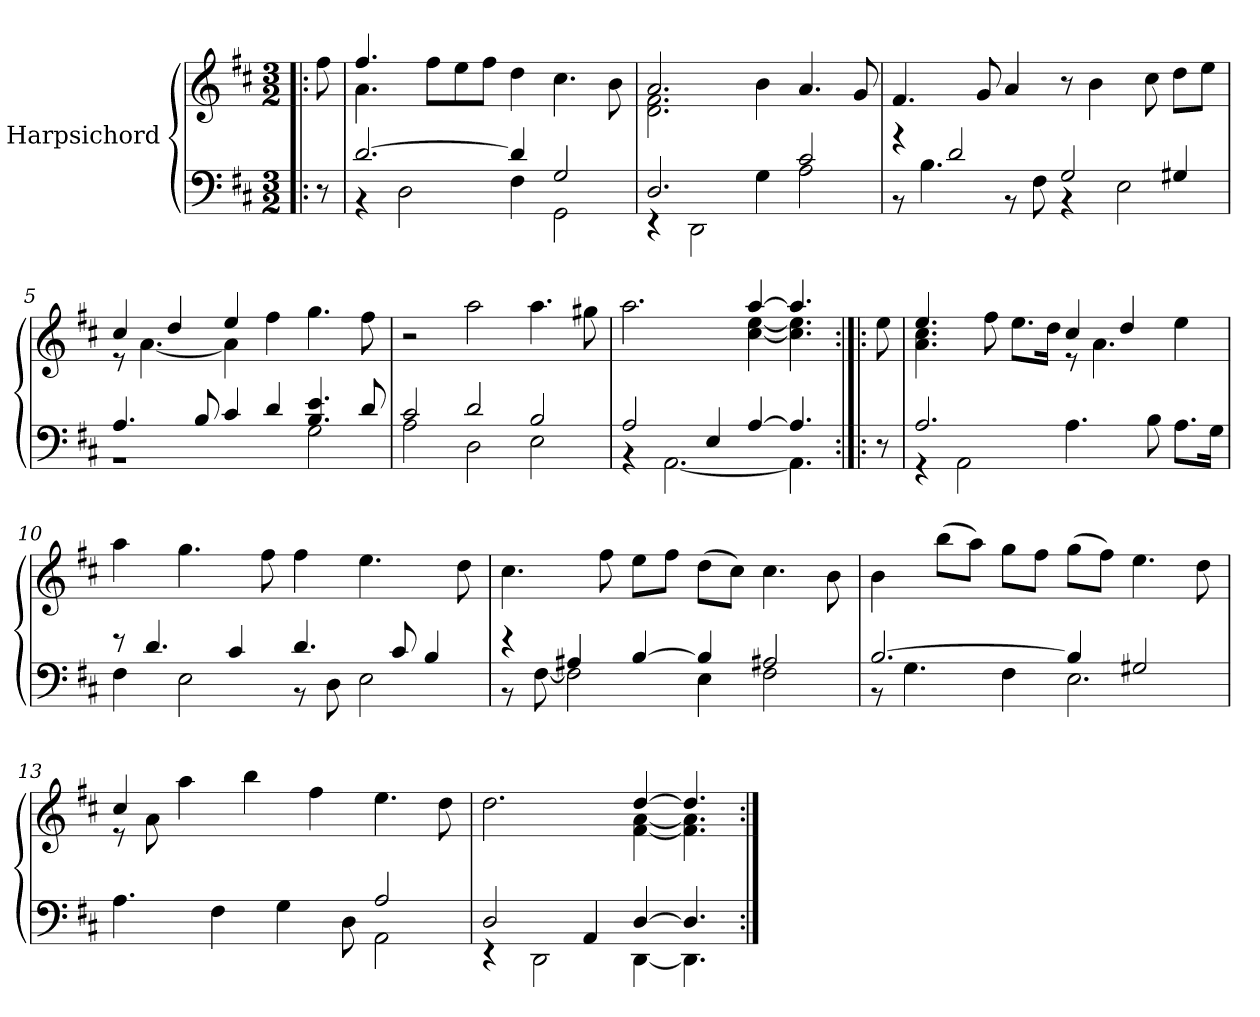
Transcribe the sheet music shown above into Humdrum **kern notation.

**kern	**kern
*part1	*part1
*staff2	*staff1
*I"Harpsichord	*
*clefF4	*clefG2
*k[f#c#]	*k[f#c#]
*M3/2	*M3/2
=1!|:	=1!|:
8r	8ff#\
=2	=2
*^	*^
[2.d/	4r	4.ff#/	4.a\
.	2D\	.	.
.	.	8ff#\L	8ryy
.	.	8ee\	1ryy
.	.	8ff#\J	.
4d/]	4F#\	4dd\	.
2G/	2GG\	4.cc#\	.
.	.	8b\	.
=3	=3	=3	=3
2.D/	4r	2.a/	2.d\ 2.f#\
.	2DD\	.	.
4G\	4ryy	4b\	4ryy
2c#/	2A\	4.a/	2ryy
.	.	8g/	.
*	*	*v	*v
=4	=4	=4
4r	8r	4.f#/
.	4.B\	.
2d/	.	.
.	.	8g/
.	8r	4a/
.	8F#\	.
2G/	4r	8r
.	.	4b\
.	2E\	.
.	.	8cc#\
4G#X/	.	8dd\L
.	.	8ee\J
!!LO:LB:g=z
=5	=5	=5
*	*	*^
4.A/	1r	4cc#/	8r
.	.	.	[4.a\
.	.	4dd/	.
8B/	.	.	.
4c#/	.	4ee/	4a\]
4d/	.	4ff#\	4ryy
4.B/ 4.e/	2G\	4.gg\	2ryy
8d/	.	8ff#\	.
*	*	*v	*v
=6	=6	=6
2c#/	2A\	2r
2d/	2D\	2aa\
2B/	2E\	4.aa\
.	.	8gg#X\
=7	=7	=7
*	*	*^
2A/	4r	2.aa\	2.ryy
.	[2.AA\	.	.
4E/	.	.	.
[4A/	.	[4aa/	[4cc#\ [4ee\
4.A/]	4.AA\]	4.aa/]	4.cc#\] 4.ee\]
*v	*v	*	*
*	*v	*v
!!LO:LB:g=z
=8:|!|:	=8:|!|:
8r	8ee\
=9	=9
*^	*^
2.A/	4r	4.ee/	4.a\ 4.cc#\
.	2AA\	.	.
.	.	8ff#\	8ryy
.	.	8.ee\L	4ryy
.	.	16dd\Jk	.
4.A\	4ryy	4cc#/	8r
.	.	.	4.a\
.	2ryy	4dd/	.
8B\	.	.	.
8.A\L	.	4ee\	4ryy
16G\Jk	.	.	.
*	*	*v	*v
=10	=10	=10
8r	4F#\	4aa\
4.d/	.	.
.	2E\	4.gg\
4c#/	.	.
.	.	8ff#\
4.d/	8r	4ff#\
.	8D\	.
.	2E\	4.ee\
8c#/	.	.
4B/	.	.
.	.	8dd\
=11	=11	=11
4r	8r	4.cc#\
.	[8F#\	.
4A#X/	2F#\]	.
.	.	8ff#\
[4B/	.	8ee\L
.	.	8ff#\J
4B/]	4E\	(8dd\L
.	.	8cc#\J)
2A#X/	2F#\	4.cc#\
.	.	8b\
!!LO:LB:g=z
=12	=12	=12
[2.B/	8r	4b\
.	4.G\	.
.	.	(8bb\L
.	.	8aa\J)
.	4F#\	8gg\L
.	.	8ff#\J
4B/]	2.E\	(8gg\L
.	.	8ff#\J)
2G#X/	.	4.ee\
.	.	8dd\
=13	=13	=13
*	*	*^
4.A\	1ryy	4cc#/	8r
.	.	.	8a\
.	.	4aa\	4ryy
4F#\	.	.	.
.	.	4bb\	1ryy
4G\	.	.	.
.	.	4ff#\	.
8D\	.	.	.
2A/	2AA\	4.ee\	.
.	.	8dd\	.
=14	=14	=14	=14
2D/	4r	2.dd\	2.ryy
.	2DD\	.	.
4AA/	.	.	.
[4D/	[4DD\	[4dd/	[4f#\ [4a\
4.D/]	4.DD\]	4.dd/]	4.f#\] 4.a\]
*v	*v	*	*
*	*v	*v
=:|!	=:|!
*-	*-
